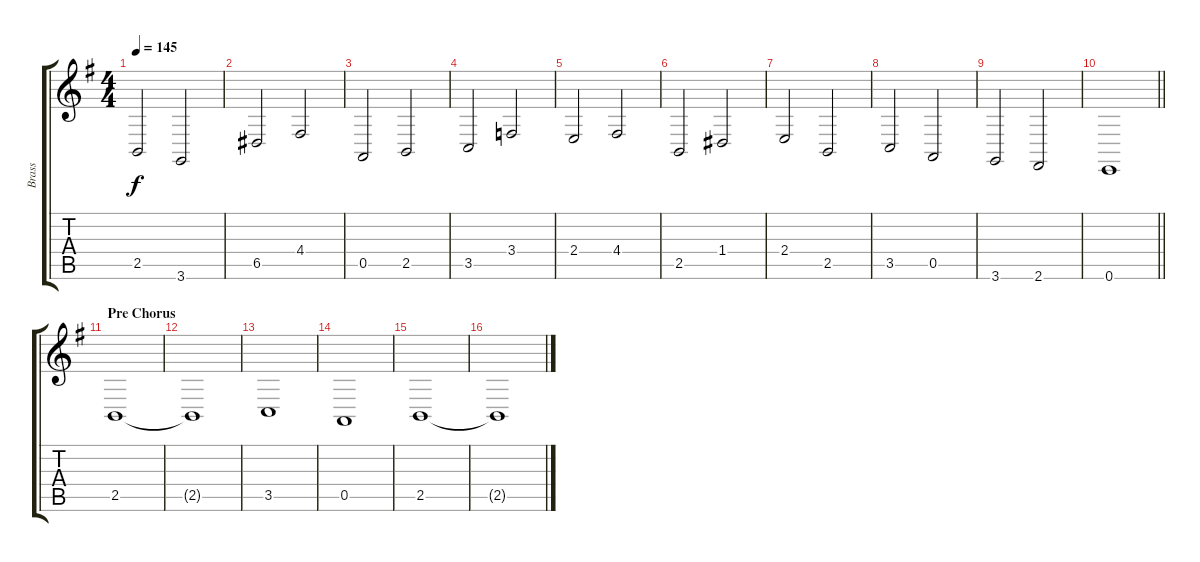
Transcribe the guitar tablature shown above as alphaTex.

\track ("Brass" "Brass") {instrument tuba}
\staff {score tabs}
\tuning (E4 B3 G3 D3 A2 E2) {hide}
\ts (4 4)
\tempo 145
\clef g2
\ks eminor
2.5.2{dy f} 3.6.2 |
6.5.2 4.4.2 |
0.5.2 2.5.2 |
3.5.2 3.4.2 |
2.4.2 4.4.2 |
2.5.2 1.4.2 |
2.4.2 2.5.2 |
3.5.2 0.5.2 |
3.6.2 2.6.2 |
\barLineRight lightlight
0.6.1 |
\section ("" "Pre Chorus")
2.5.1 |
2.5{t}.1 |
3.5.1 |
0.5.1 |
2.5.1 |
2.5{t}.1
